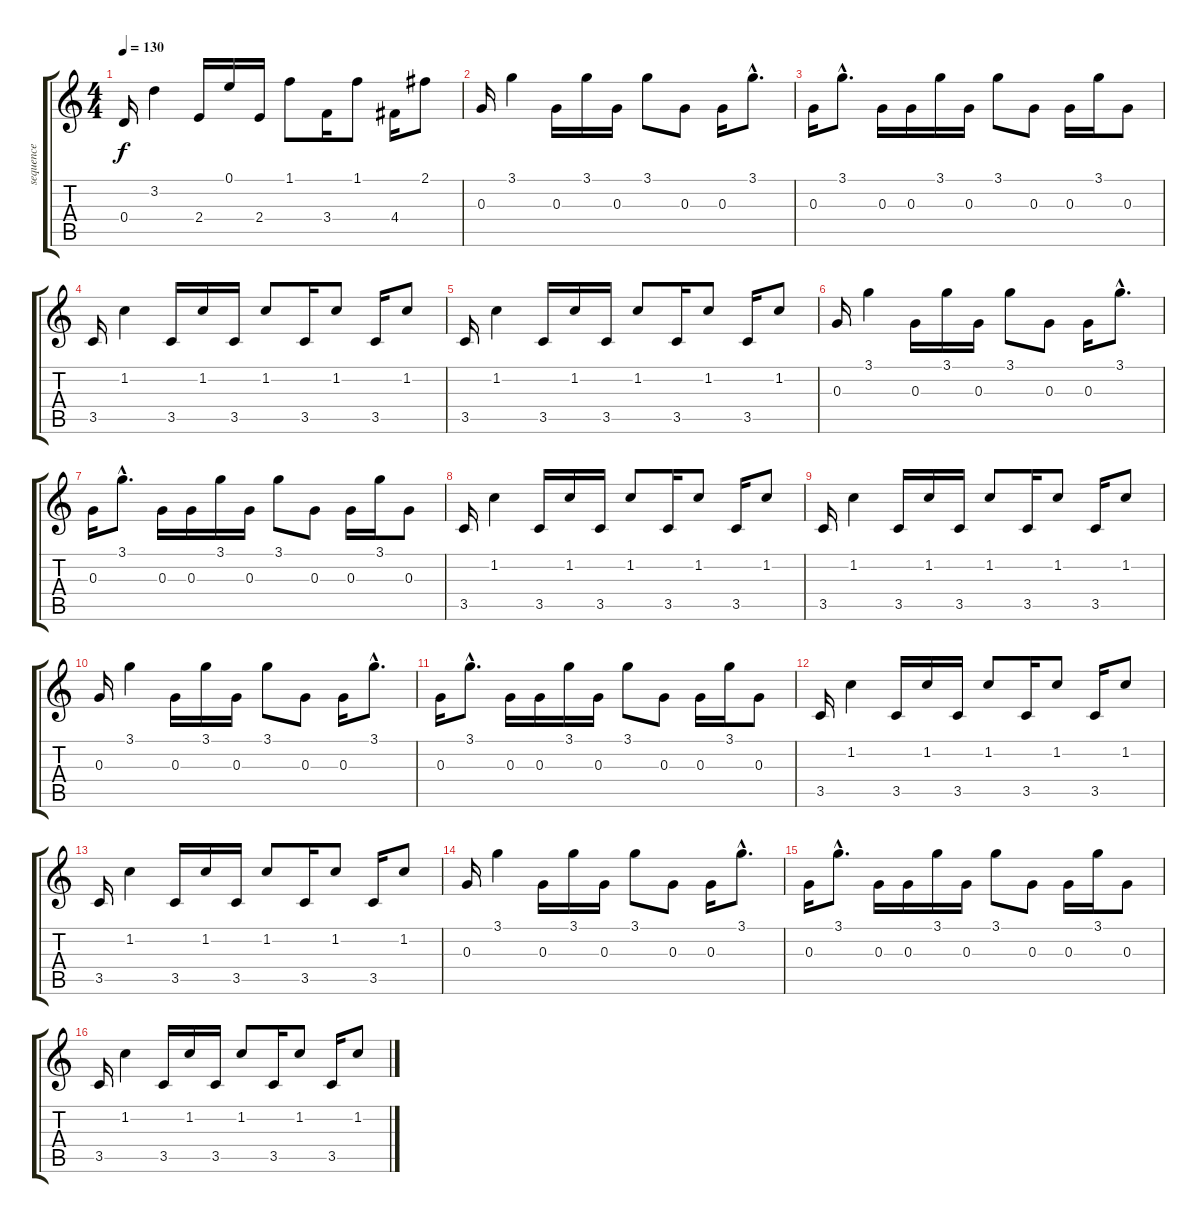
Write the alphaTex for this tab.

\track ("sequence" "sequence") {instrument synthbass1}
\staff {score tabs}
\tuning (E4 B3 G3 D3 A2 E2) {hide}
\ts (4 4)
\tempo 130
\clef g2
\ks c
0.4.16{dy f} 3.2.4 2.4.16 0.1.16 2.4.16 1.1.8 3.4.16 1.1.8 4.4.16 2.1.8 |
0.3.16 3.1.4 0.3.16 3.1.16 0.3.16 3.1.8 0.3.8 0.3.16 3.1{hac}.8{d} |
0.3.16 3.1{hac}.8{d} 0.3.16 0.3.16 3.1.16 0.3.16 3.1.8 0.3.8 0.3.16 3.1.16 0.3.8 |
3.5.16 1.2.4 3.5.16 1.2.16 3.5.16 1.2.8 3.5.16 1.2.8 3.5.16 1.2.8 |
3.5.16 1.2.4 3.5.16 1.2.16 3.5.16 1.2.8 3.5.16 1.2.8 3.5.16 1.2.8 |
0.3.16 3.1.4 0.3.16 3.1.16 0.3.16 3.1.8 0.3.8 0.3.16 3.1{hac}.8{d} |
0.3.16 3.1{hac}.8{d} 0.3.16 0.3.16 3.1.16 0.3.16 3.1.8 0.3.8 0.3.16 3.1.16 0.3.8 |
3.5.16 1.2.4 3.5.16 1.2.16 3.5.16 1.2.8 3.5.16 1.2.8 3.5.16 1.2.8 |
3.5.16 1.2.4 3.5.16 1.2.16 3.5.16 1.2.8 3.5.16 1.2.8 3.5.16 1.2.8 |
0.3.16 3.1.4 0.3.16 3.1.16 0.3.16 3.1.8 0.3.8 0.3.16 3.1{hac}.8{d} |
0.3.16 3.1{hac}.8{d} 0.3.16 0.3.16 3.1.16 0.3.16 3.1.8 0.3.8 0.3.16 3.1.16 0.3.8 |
3.5.16 1.2.4 3.5.16 1.2.16 3.5.16 1.2.8 3.5.16 1.2.8 3.5.16 1.2.8 |
3.5.16 1.2.4 3.5.16 1.2.16 3.5.16 1.2.8 3.5.16 1.2.8 3.5.16 1.2.8 |
0.3.16 3.1.4 0.3.16 3.1.16 0.3.16 3.1.8 0.3.8 0.3.16 3.1{hac}.8{d} |
0.3.16 3.1{hac}.8{d} 0.3.16 0.3.16 3.1.16 0.3.16 3.1.8 0.3.8 0.3.16 3.1.16 0.3.8 |
3.5.16 1.2.4 3.5.16 1.2.16 3.5.16 1.2.8 3.5.16 1.2.8 3.5.16 1.2.8
